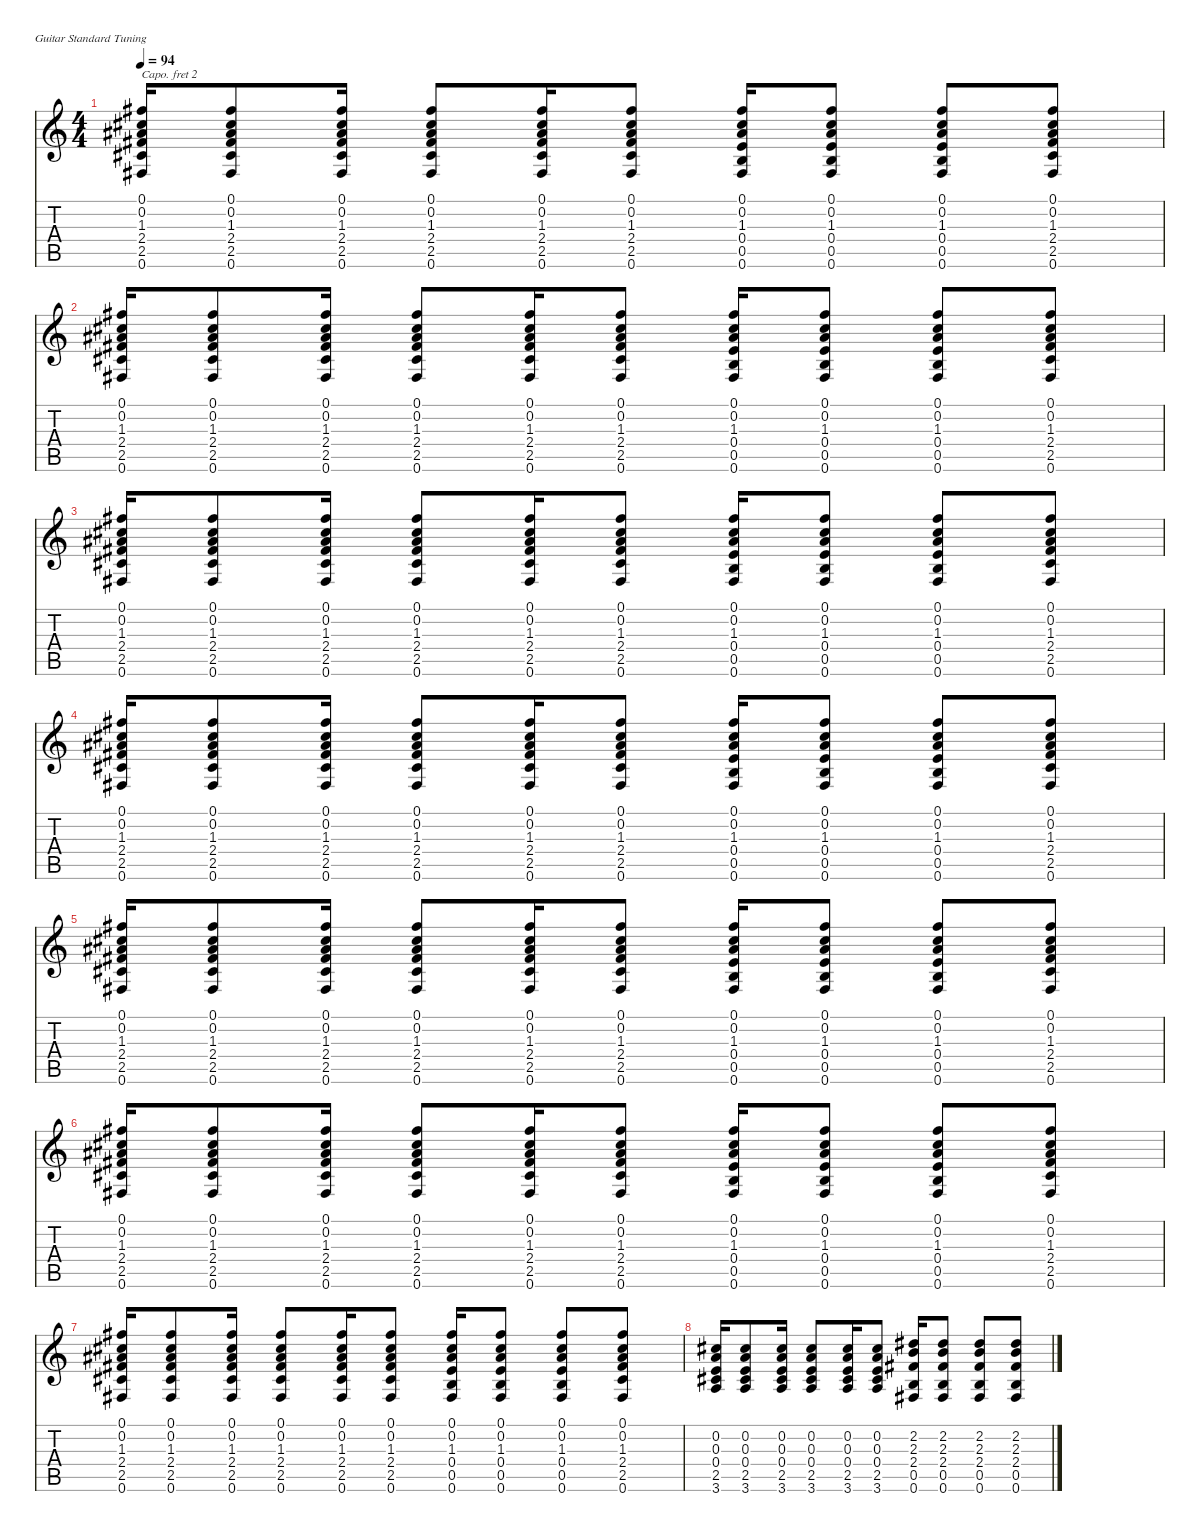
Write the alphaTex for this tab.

\defaultSystemsLayout 4
\hideDynamics
\bracketExtendMode nobrackets
\singleTrackTrackNamePolicy hidden
\multiTrackTrackNamePolicy hidden
\otherSystemsTrackNameOrientation horizontal
\track ("Johnny Marr (Rhythm)" "jz.guit.") {instrument electricguitarjazz}
\staff {score tabs}
\capo 2
\tuning (E4 B3 G3 D3 A2 E2)
\ts (4 4)
\beaming (8 2 2 2 2)
\tempo 94
\clef g2
\ks c
(0.1{acc #} 0.2{acc #} 1.3{acc #} 2.4{acc #} 2.5{acc #} 0.6{acc #}).16{dy f instrument electricguitarclean beam Up} (0.1{acc #} 0.2{acc #} 1.3{acc #} 2.4{acc #} 2.5{acc #} 0.6{acc #}).8{beam Up} (0.1{acc #} 0.2{acc #} 1.3{acc #} 2.4{acc #} 2.5{acc #} 0.6{acc #}).16{beam Up} (0.1{acc #} 0.2{acc #} 1.3{acc #} 2.4{acc #} 2.5{acc #} 0.6{acc #}).8{beam Up} (0.1{acc #} 0.2{acc #} 1.3{acc #} 2.4{acc #} 2.5{acc #} 0.6{acc #}).16{beam Up} (0.1{acc #} 0.2{acc #} 1.3{acc #} 2.4{acc #} 2.5{acc #} 0.6{acc #}).8{beam Up} (0.1{acc #} 0.2{acc #} 1.3{acc #} 0.4 0.5 0.6{acc #}).16{beam Up} (0.1{acc #} 0.2{acc #} 1.3{acc #} 0.4 0.5 0.6{acc #}).8{beam Up} (0.1{acc #} 0.2{acc #} 1.3{acc #} 0.4 0.5 0.6{acc #}).8{beam Up} (0.1{acc #} 0.2{acc #} 1.3{acc #} 2.4{acc #} 2.5{acc #} 0.6{acc #}).8{beam Up} |
(0.1{acc #} 0.2{acc #} 1.3{acc #} 2.4{acc #} 2.5{acc #} 0.6{acc #}).16{beam Up} (0.1{acc #} 0.2{acc #} 1.3{acc #} 2.4{acc #} 2.5{acc #} 0.6{acc #}).8{beam Up} (0.1{acc #} 0.2{acc #} 1.3{acc #} 2.4{acc #} 2.5{acc #} 0.6{acc #}).16{beam Up} (0.1{acc #} 0.2{acc #} 1.3{acc #} 2.4{acc #} 2.5{acc #} 0.6{acc #}).8{beam Up} (0.1{acc #} 0.2{acc #} 1.3{acc #} 2.4{acc #} 2.5{acc #} 0.6{acc #}).16{beam Up} (0.1{acc #} 0.2{acc #} 1.3{acc #} 2.4{acc #} 2.5{acc #} 0.6{acc #}).8{beam Up} (0.1{acc #} 0.2{acc #} 1.3{acc #} 0.4 0.5 0.6{acc #}).16{beam Up} (0.1{acc #} 0.2{acc #} 1.3{acc #} 0.4 0.5 0.6{acc #}).8{beam Up} (0.1{acc #} 0.2{acc #} 1.3{acc #} 0.4 0.5 0.6{acc #}).8{beam Up} (0.1{acc #} 0.2{acc #} 1.3{acc #} 2.4{acc #} 2.5{acc #} 0.6{acc #}).8{beam Up} |
(0.1{acc #} 0.2{acc #} 1.3{acc #} 2.4{acc #} 2.5{acc #} 0.6{acc #}).16{beam Up} (0.1{acc #} 0.2{acc #} 1.3{acc #} 2.4{acc #} 2.5{acc #} 0.6{acc #}).8{beam Up} (0.1{acc #} 0.2{acc #} 1.3{acc #} 2.4{acc #} 2.5{acc #} 0.6{acc #}).16{beam Up} (0.1{acc #} 0.2{acc #} 1.3{acc #} 2.4{acc #} 2.5{acc #} 0.6{acc #}).8{beam Up} (0.1{acc #} 0.2{acc #} 1.3{acc #} 2.4{acc #} 2.5{acc #} 0.6{acc #}).16{beam Up} (0.1{acc #} 0.2{acc #} 1.3{acc #} 2.4{acc #} 2.5{acc #} 0.6{acc #}).8{beam Up} (0.1{acc #} 0.2{acc #} 1.3{acc #} 0.4 0.5 0.6{acc #}).16{beam Up} (0.1{acc #} 0.2{acc #} 1.3{acc #} 0.4 0.5 0.6{acc #}).8{beam Up} (0.1{acc #} 0.2{acc #} 1.3{acc #} 0.4 0.5 0.6{acc #}).8{beam Up} (0.1{acc #} 0.2{acc #} 1.3{acc #} 2.4{acc #} 2.5{acc #} 0.6{acc #}).8{beam Up} |
(0.1{acc #} 0.2{acc #} 1.3{acc #} 2.4{acc #} 2.5{acc #} 0.6{acc #}).16{beam Up} (0.1{acc #} 0.2{acc #} 1.3{acc #} 2.4{acc #} 2.5{acc #} 0.6{acc #}).8{beam Up} (0.1{acc #} 0.2{acc #} 1.3{acc #} 2.4{acc #} 2.5{acc #} 0.6{acc #}).16{beam Up} (0.1{acc #} 0.2{acc #} 1.3{acc #} 2.4{acc #} 2.5{acc #} 0.6{acc #}).8{beam Up} (0.1{acc #} 0.2{acc #} 1.3{acc #} 2.4{acc #} 2.5{acc #} 0.6{acc #}).16{beam Up} (0.1{acc #} 0.2{acc #} 1.3{acc #} 2.4{acc #} 2.5{acc #} 0.6{acc #}).8{beam Up} (0.1{acc #} 0.2{acc #} 1.3{acc #} 0.4 0.5 0.6{acc #}).16{beam Up} (0.1{acc #} 0.2{acc #} 1.3{acc #} 0.4 0.5 0.6{acc #}).8{beam Up} (0.1{acc #} 0.2{acc #} 1.3{acc #} 0.4 0.5 0.6{acc #}).8{beam Up} (0.1{acc #} 0.2{acc #} 1.3{acc #} 2.4{acc #} 2.5{acc #} 0.6{acc #}).8{beam Up} |
(0.1{acc #} 0.2{acc #} 1.3{acc #} 2.4{acc #} 2.5{acc #} 0.6{acc #}).16{beam Up} (0.1{acc #} 0.2{acc #} 1.3{acc #} 2.4{acc #} 2.5{acc #} 0.6{acc #}).8{beam Up} (0.1{acc #} 0.2{acc #} 1.3{acc #} 2.4{acc #} 2.5{acc #} 0.6{acc #}).16{beam Up} (0.1{acc #} 0.2{acc #} 1.3{acc #} 2.4{acc #} 2.5{acc #} 0.6{acc #}).8{beam Up} (0.1{acc #} 0.2{acc #} 1.3{acc #} 2.4{acc #} 2.5{acc #} 0.6{acc #}).16{beam Up} (0.1{acc #} 0.2{acc #} 1.3{acc #} 2.4{acc #} 2.5{acc #} 0.6{acc #}).8{beam Up} (0.1{acc #} 0.2{acc #} 1.3{acc #} 0.4 0.5 0.6{acc #}).16{beam Up} (0.1{acc #} 0.2{acc #} 1.3{acc #} 0.4 0.5 0.6{acc #}).8{beam Up} (0.1{acc #} 0.2{acc #} 1.3{acc #} 0.4 0.5 0.6{acc #}).8{beam Up} (0.1{acc #} 0.2{acc #} 1.3{acc #} 2.4{acc #} 2.5{acc #} 0.6{acc #}).8{beam Up} |
(0.1{acc #} 0.2{acc #} 1.3{acc #} 2.4{acc #} 2.5{acc #} 0.6{acc #}).16{beam Up} (0.1{acc #} 0.2{acc #} 1.3{acc #} 2.4{acc #} 2.5{acc #} 0.6{acc #}).8{beam Up} (0.1{acc #} 0.2{acc #} 1.3{acc #} 2.4{acc #} 2.5{acc #} 0.6{acc #}).16{beam Up} (0.1{acc #} 0.2{acc #} 1.3{acc #} 2.4{acc #} 2.5{acc #} 0.6{acc #}).8{beam Up} (0.1{acc #} 0.2{acc #} 1.3{acc #} 2.4{acc #} 2.5{acc #} 0.6{acc #}).16{beam Up} (0.1{acc #} 0.2{acc #} 1.3{acc #} 2.4{acc #} 2.5{acc #} 0.6{acc #}).8{beam Up} (0.1{acc #} 0.2{acc #} 1.3{acc #} 0.4 0.5 0.6{acc #}).16{beam Up} (0.1{acc #} 0.2{acc #} 1.3{acc #} 0.4 0.5 0.6{acc #}).8{beam Up} (0.1{acc #} 0.2{acc #} 1.3{acc #} 0.4 0.5 0.6{acc #}).8{beam Up} (0.1{acc #} 0.2{acc #} 1.3{acc #} 2.4{acc #} 2.5{acc #} 0.6{acc #}).8{beam Up} |
(0.1{acc #} 0.2{acc #} 1.3{acc #} 2.4{acc #} 2.5{acc #} 0.6{acc #}).16{beam Up} (0.1{acc #} 0.2{acc #} 1.3{acc #} 2.4{acc #} 2.5{acc #} 0.6{acc #}).8{beam Up} (0.1{acc #} 0.2{acc #} 1.3{acc #} 2.4{acc #} 2.5{acc #} 0.6{acc #}).16{beam Up} (0.1{acc #} 0.2{acc #} 1.3{acc #} 2.4{acc #} 2.5{acc #} 0.6{acc #}).8{beam Up} (0.1{acc #} 0.2{acc #} 1.3{acc #} 2.4{acc #} 2.5{acc #} 0.6{acc #}).16{beam Up} (0.1{acc #} 0.2{acc #} 1.3{acc #} 2.4{acc #} 2.5{acc #} 0.6{acc #}).8{beam Up} (0.1{acc #} 0.2{acc #} 1.3{acc #} 0.4 0.5 0.6{acc #}).16{beam Up} (0.1{acc #} 0.2{acc #} 1.3{acc #} 0.4 0.5 0.6{acc #}).8{beam Up} (0.1{acc #} 0.2{acc #} 1.3{acc #} 0.4 0.5 0.6{acc #}).8{beam Up} (0.1{acc #} 0.2{acc #} 1.3{acc #} 2.4{acc #} 2.5{acc #} 0.6{acc #}).8{beam Up} |
(0.2{acc #} 0.3 0.4 2.5{acc #} 3.6).16{beam Up} (0.2{acc #} 0.3 0.4 2.5{acc #} 3.6).8{beam Up} (0.2{acc #} 0.3 0.4 2.5{acc #} 3.6).16{beam Up} (0.2{acc #} 0.3 0.4 2.5{acc #} 3.6).8{beam Up} (0.2{acc #} 0.3 0.4 2.5{acc #} 3.6).16{beam Up} (0.2{acc #} 0.3 0.4 2.5{acc #} 3.6).8{beam Up} (2.2{acc #} 2.3 2.4{acc #} 0.5 0.6{acc #}).16{beam Up} (2.2{acc #} 2.3 2.4{acc #} 0.5 0.6{acc #}).8{beam Up} (2.2{acc #} 2.3 2.4{acc #} 0.5 0.6{acc #}).8{beam Up} (2.2{acc #} 2.3 2.4{acc #} 0.5 0.6{acc #}).8{beam Up}
